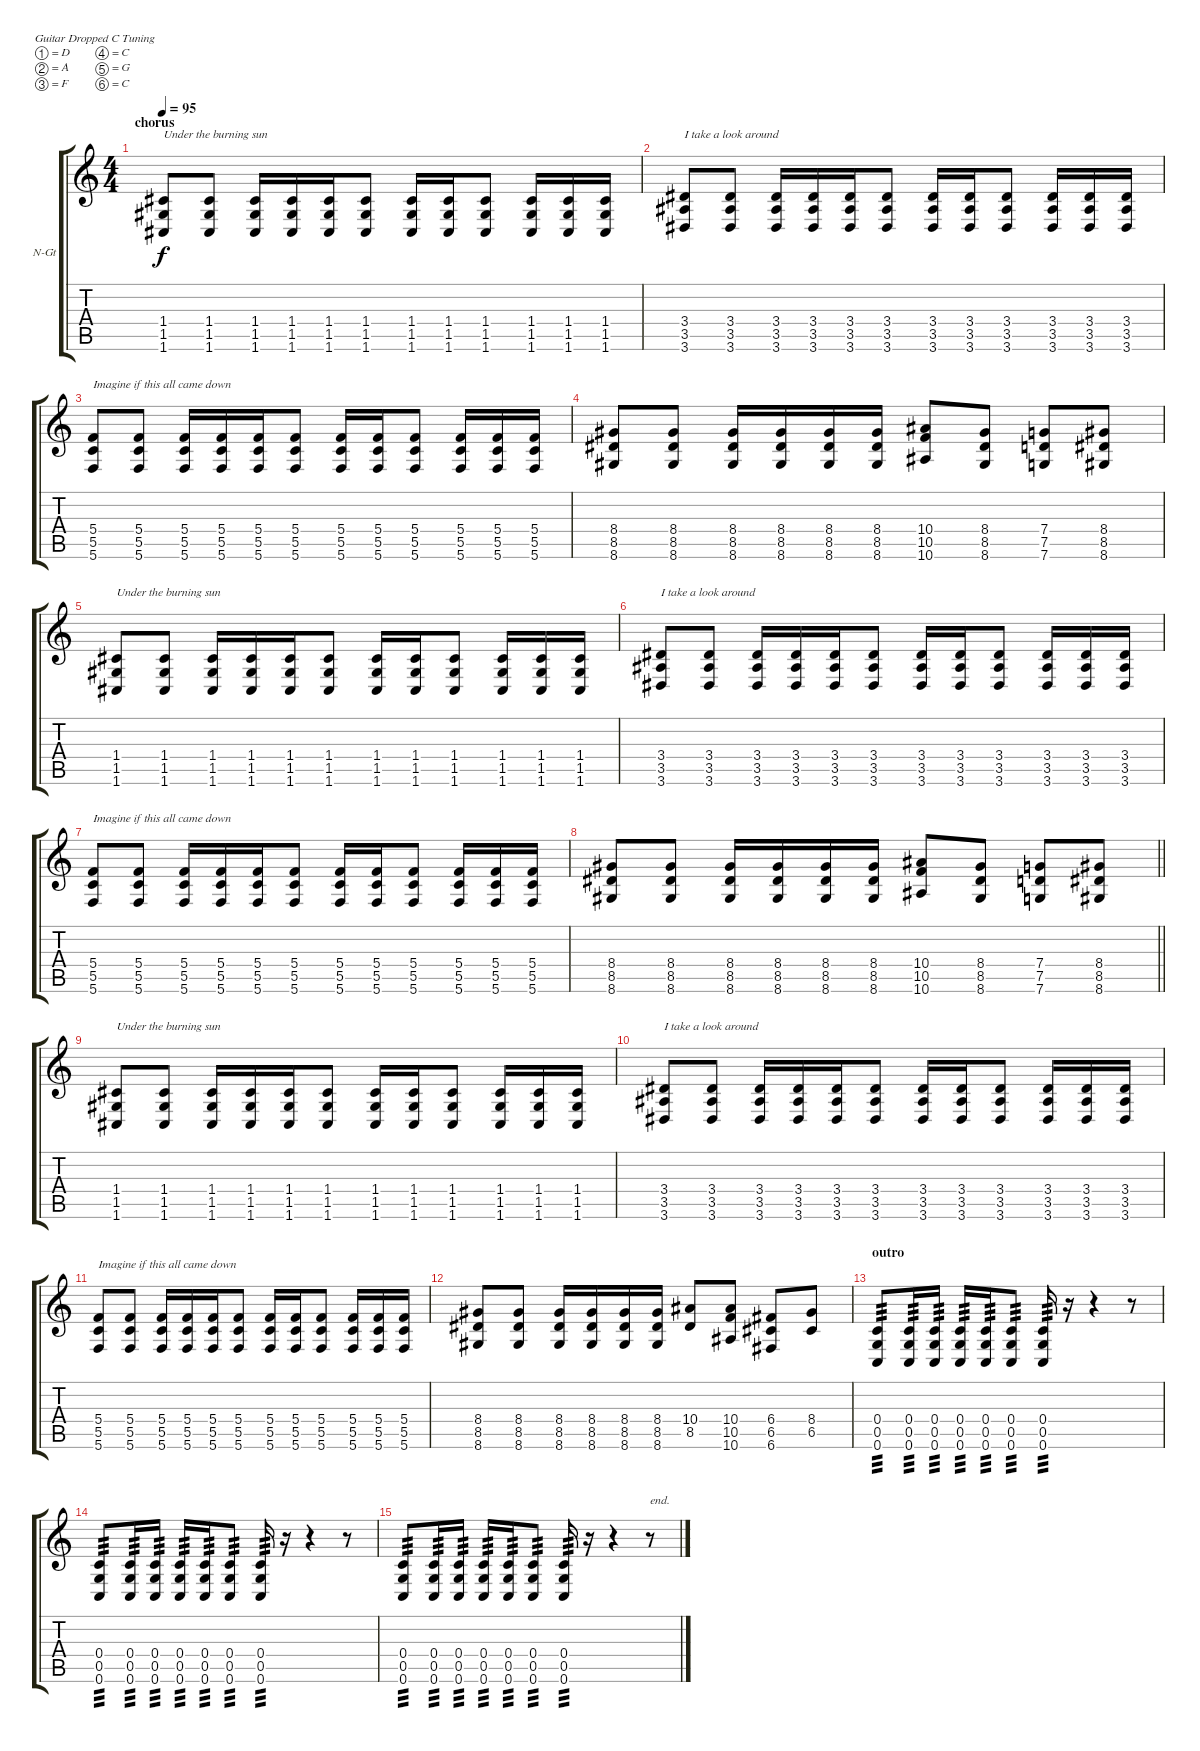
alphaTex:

\bracketExtendMode groupsimilarinstruments
\firstSystemTrackNameOrientation horizontal
\otherSystemsTrackNameOrientation horizontal
\track ("guitar1/lyrics" "N-Gt") {instrument acousticguitarnylon}
\staff {score tabs}
\tuning (D4 A3 F3 C3 G2 C2)
\ts (4 4)
\section ("" "chorus")
\tempo 95
\clef g2
\ks c
(1.4 1.5 1.6).8{txt "Under the burning sun " dy f} (1.4 1.5 1.6).8 (1.4 1.5 1.6).16 (1.4 1.5 1.6).16 (1.4 1.5 1.6).16 (1.4 1.5 1.6).8 (1.4 1.5 1.6).16 (1.4 1.5 1.6).16 (1.4 1.5 1.6).8 (1.4 1.5 1.6).16 (1.4 1.5 1.6).16 (1.4 1.5 1.6).16 |
(3.4 3.5 3.6).8{txt "I take a look around "} (3.4 3.5 3.6).8 (3.4 3.5 3.6).16 (3.4 3.5 3.6).16 (3.4 3.5 3.6).16 (3.4 3.5 3.6).8 (3.4 3.5 3.6).16 (3.4 3.5 3.6).16 (3.4 3.5 3.6).8 (3.4 3.5 3.6).16 (3.4 3.5 3.6).16 (3.4 3.5 3.6).16 |
(5.4 5.5 5.6).8{txt "Imagine if this all came down "} (5.4 5.5 5.6).8 (5.4 5.5 5.6).16 (5.4 5.5 5.6).16 (5.4 5.5 5.6).16 (5.4 5.5 5.6).8 (5.4 5.5 5.6).16 (5.4 5.5 5.6).16 (5.4 5.5 5.6).8 (5.4 5.5 5.6).16 (5.4 5.5 5.6).16 (5.4 5.5 5.6).16 |
(8.4 8.5 8.6).8 (8.4 8.5 8.6).8 (8.4 8.5 8.6).16 (8.4 8.5 8.6).16 (8.4 8.5 8.6).16 (8.4 8.5 8.6).16 (10.4 10.5 10.6).8 (8.4 8.5 8.6).8 (7.4 7.5 7.6).8 (8.4 8.5 8.6).8 |
(1.4 1.5 1.6).8{txt "Under the burning sun"} (1.4 1.5 1.6).8 (1.4 1.5 1.6).16 (1.4 1.5 1.6).16 (1.4 1.5 1.6).16 (1.4 1.5 1.6).8 (1.4 1.5 1.6).16 (1.4 1.5 1.6).16 (1.4 1.5 1.6).8 (1.4 1.5 1.6).16 (1.4 1.5 1.6).16 (1.4 1.5 1.6).16 |
(3.4 3.5 3.6).8{txt "I take a look around"} (3.4 3.5 3.6).8 (3.4 3.5 3.6).16 (3.4 3.5 3.6).16 (3.4 3.5 3.6).16 (3.4 3.5 3.6).8 (3.4 3.5 3.6).16 (3.4 3.5 3.6).16 (3.4 3.5 3.6).8 (3.4 3.5 3.6).16 (3.4 3.5 3.6).16 (3.4 3.5 3.6).16 |
(5.4 5.5 5.6).8{txt "Imagine if this all came down"} (5.4 5.5 5.6).8 (5.4 5.5 5.6).16 (5.4 5.5 5.6).16 (5.4 5.5 5.6).16 (5.4 5.5 5.6).8 (5.4 5.5 5.6).16 (5.4 5.5 5.6).16 (5.4 5.5 5.6).8 (5.4 5.5 5.6).16 (5.4 5.5 5.6).16 (5.4 5.5 5.6).16 |
\barLineRight lightlight
(8.4 8.5 8.6).8 (8.4 8.5 8.6).8 (8.4 8.5 8.6).16 (8.4 8.5 8.6).16 (8.4 8.5 8.6).16 (8.4 8.5 8.6).16 (10.4 10.5 10.6).8 (8.4 8.5 8.6).8 (7.4 7.5 7.6).8 (8.4 8.5 8.6).8 |
(1.4 1.5 1.6).8{txt "Under the burning sun"} (1.4 1.5 1.6).8 (1.4 1.5 1.6).16 (1.4 1.5 1.6).16 (1.4 1.5 1.6).16 (1.4 1.5 1.6).8 (1.4 1.5 1.6).16 (1.4 1.5 1.6).16 (1.4 1.5 1.6).8 (1.4 1.5 1.6).16 (1.4 1.5 1.6).16 (1.4 1.5 1.6).16 |
(3.4 3.5 3.6).8{txt "I take a look around"} (3.4 3.5 3.6).8 (3.4 3.5 3.6).16 (3.4 3.5 3.6).16 (3.4 3.5 3.6).16 (3.4 3.5 3.6).8 (3.4 3.5 3.6).16 (3.4 3.5 3.6).16 (3.4 3.5 3.6).8 (3.4 3.5 3.6).16 (3.4 3.5 3.6).16 (3.4 3.5 3.6).16 |
(5.4 5.5 5.6).8{txt "Imagine if this all came down"} (5.4 5.5 5.6).8 (5.4 5.5 5.6).16 (5.4 5.5 5.6).16 (5.4 5.5 5.6).16 (5.4 5.5 5.6).8 (5.4 5.5 5.6).16 (5.4 5.5 5.6).16 (5.4 5.5 5.6).8 (5.4 5.5 5.6).16 (5.4 5.5 5.6).16 (5.4 5.5 5.6).16 |
(8.4 8.5 8.6).8 (8.4 8.5 8.6).8 (8.4 8.5 8.6).16 (8.4 8.5 8.6).16 (8.4 8.5 8.6).16 (8.4 8.5 8.6).16 (10.4 8.5).8 (10.4 10.5 10.6).8 (6.4 6.5 6.6).8 (8.4 6.5).8 |
\section ("" "outro")
(0.4 0.5 0.6).8{tp 3} (0.4 0.5 0.6).16{tp 3} (0.4 0.5 0.6).16{tp 3} (0.4 0.5 0.6).16{tp 3} (0.4 0.5 0.6).16{tp 3} (0.4 0.5 0.6).8{tp 3} (0.4 0.5 0.6).16{tp 3} r.16 r.4 r.8 |
(0.4 0.5 0.6).8{tp 3} (0.4 0.5 0.6).16{tp 3} (0.4 0.5 0.6).16{tp 3} (0.4 0.5 0.6).16{tp 3} (0.4 0.5 0.6).16{tp 3} (0.4 0.5 0.6).8{tp 3} (0.4 0.5 0.6).16{tp 3} r.16 r.4 r.8 |
(0.4 0.5 0.6).8{tp 3} (0.4 0.5 0.6).16{tp 3} (0.4 0.5 0.6).16{tp 3} (0.4 0.5 0.6).16{tp 3} (0.4 0.5 0.6).16{tp 3} (0.4 0.5 0.6).8{tp 3} (0.4 0.5 0.6).16{tp 3} r.16 r.4 r.8{txt "end."}
